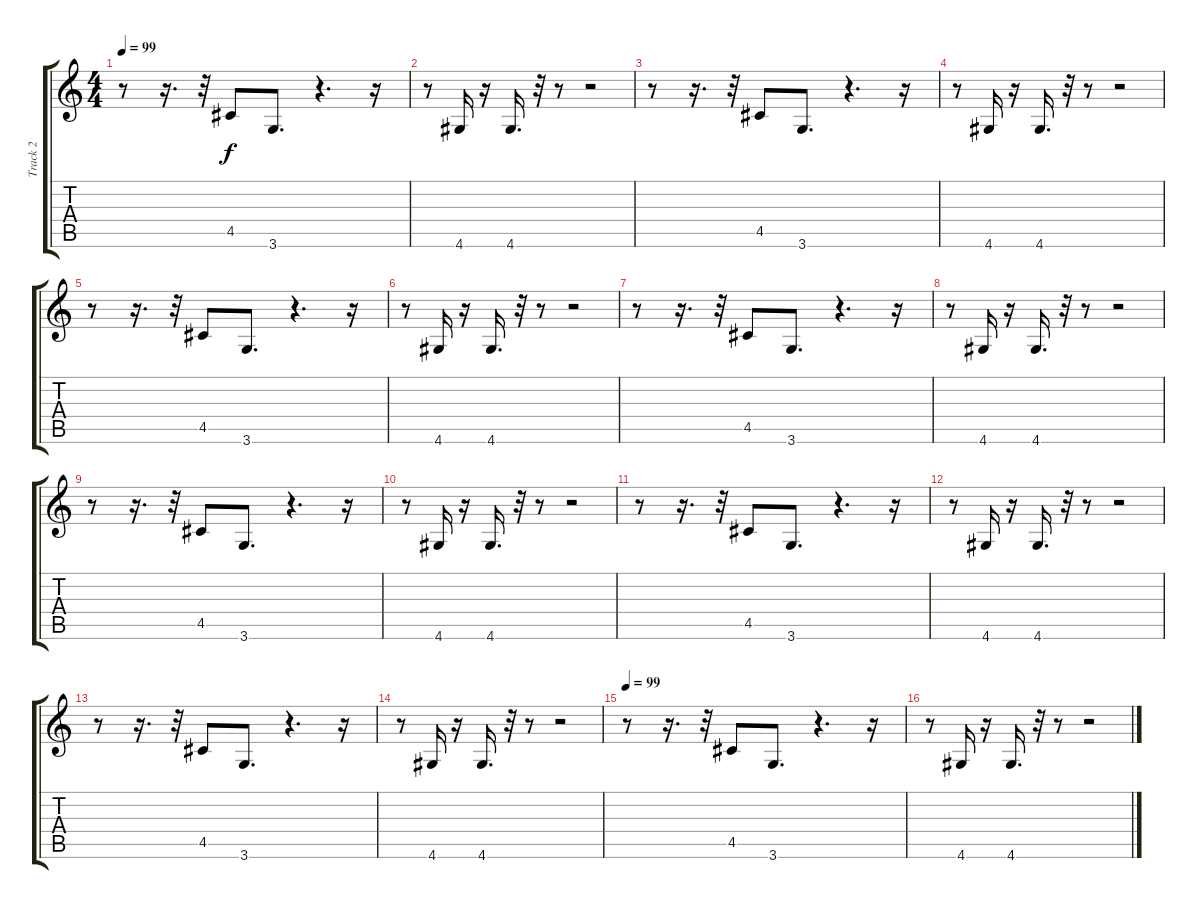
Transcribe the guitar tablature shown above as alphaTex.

\track ("Track 2" "Track 2") {instrument acousticguitarsteel}
\staff {score tabs}
\tuning (E4 B3 G3 D3 A2 E2) {hide}
\ts (4 4)
\tempo 99
\clef g2
\ks c
r.8{dy f} r.16{d} r.32 4.5.8 3.6.8{d} r.4{d} r.16 |
r.8 4.6.16 r.16 4.6.16{d} r.32 r.8 r.2 |
r.8 r.16{d} r.32 4.5.8 3.6.8{d} r.4{d} r.16 |
r.8 4.6.16 r.16 4.6.16{d} r.32 r.8 r.2 |
r.8 r.16{d} r.32 4.5.8 3.6.8{d} r.4{d} r.16 |
r.8 4.6.16 r.16 4.6.16{d} r.32 r.8 r.2 |
r.8 r.16{d} r.32 4.5.8 3.6.8{d} r.4{d} r.16 |
r.8 4.6.16 r.16 4.6.16{d} r.32 r.8 r.2 |
r.8 r.16{d} r.32 4.5.8 3.6.8{d} r.4{d} r.16 |
r.8 4.6.16 r.16 4.6.16{d} r.32 r.8 r.2 |
r.8 r.16{d} r.32 4.5.8 3.6.8{d} r.4{d} r.16 |
r.8 4.6.16 r.16 4.6.16{d} r.32 r.8 r.2 |
r.8 r.16{d} r.32 4.5.8 3.6.8{d} r.4{d} r.16 |
r.8 4.6.16 r.16 4.6.16{d} r.32 r.8 r.2 |
\tempo 99
r.8 r.16{d} r.32 4.5.8 3.6.8{d} r.4{d} r.16 |
r.8 4.6.16 r.16 4.6.16{d} r.32 r.8 r.2
